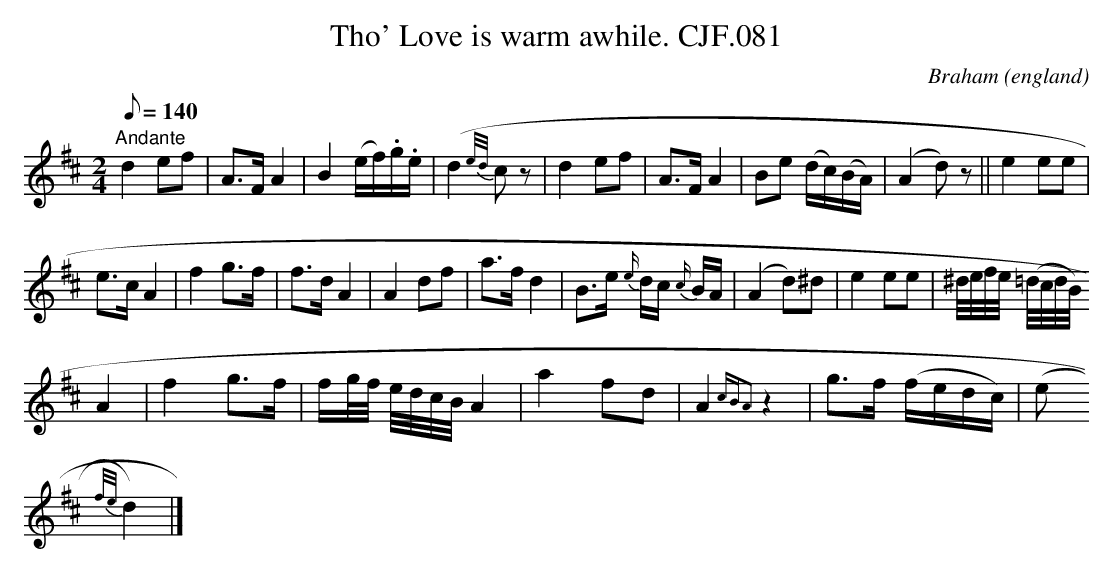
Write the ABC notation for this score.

X:1
T:Tho' Love is warm awhile. CJF.081
O:england
M:2/4
L:1/8
Q:140
C:Braham
K:D
"Andante"d2ef|A>FA2|B2(e/f/).g/.e/|(d2{e/d/}cz|\
d2ef|A>FA2|Be (d/c/)(B/A/)|"<"(A2d)z||e2ee|
e>cA2|f2g>f|f>dA2|A2df|a>fd2|B>e {e/}d/c/ \
{c/}B/A/|(A2d)^d|e2ee|^d/4e/4f/4e/4 (=d/4c/4d/4B/4)
A2|f2g>f|f/g/4f/4 e/4d/4c/4B/4A2|a2fd|A2{cBA2}z2|">"g>f (f/e/d/c/)|">"(e
2{f/e/}d2)|]
